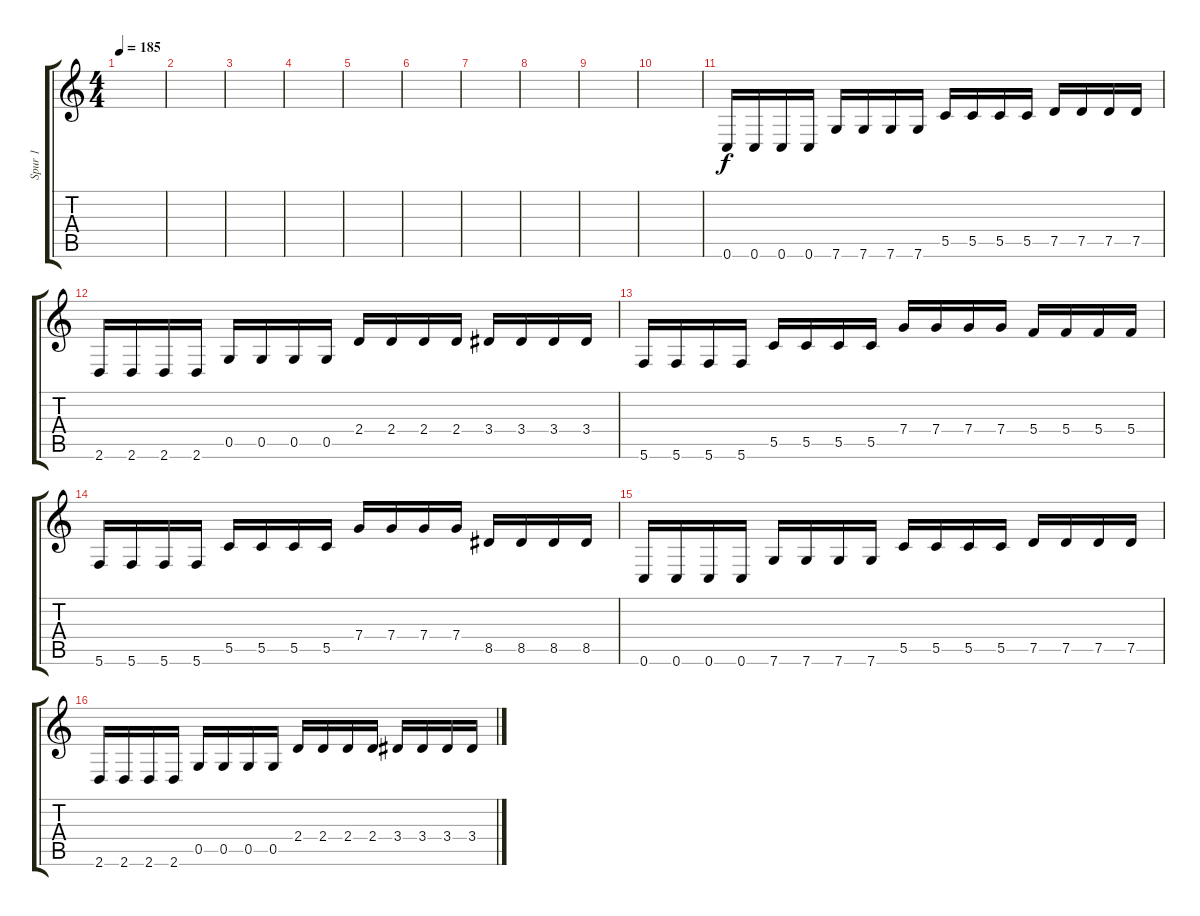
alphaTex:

\track ("Spur 1" "Spur 1") {instrument distortionguitar}
\staff {score tabs}
\tuning (D4 A3 F3 C3 G2 C2) {hide}
\ts (4 4)
\tempo 185
\clef g2
\ks c
|
|
|
|
|
|
|
|
|
|
0.6.16 0.6.16 0.6.16 0.6.16 7.6.16 7.6.16 7.6.16 7.6.16 5.5.16 5.5.16 5.5.16 5.5.16 7.5.16 7.5.16 7.5.16 7.5.16 |
2.6.16 2.6.16 2.6.16 2.6.16 0.5.16 0.5.16 0.5.16 0.5.16 2.4.16 2.4.16 2.4.16 2.4.16 3.4.16 3.4.16 3.4.16 3.4.16 |
5.6.16 5.6.16 5.6.16 5.6.16 5.5.16 5.5.16 5.5.16 5.5.16 7.4.16 7.4.16 7.4.16 7.4.16 5.4.16 5.4.16 5.4.16 5.4.16 |
5.6.16 5.6.16 5.6.16 5.6.16 5.5.16 5.5.16 5.5.16 5.5.16 7.4.16 7.4.16 7.4.16 7.4.16 8.5.16 8.5.16 8.5.16 8.5.16 |
0.6.16 0.6.16 0.6.16 0.6.16 7.6.16 7.6.16 7.6.16 7.6.16 5.5.16 5.5.16 5.5.16 5.5.16 7.5.16 7.5.16 7.5.16 7.5.16 |
2.6.16 2.6.16 2.6.16 2.6.16 0.5.16 0.5.16 0.5.16 0.5.16 2.4.16 2.4.16 2.4.16 2.4.16 3.4.16 3.4.16 3.4.16 3.4.16
